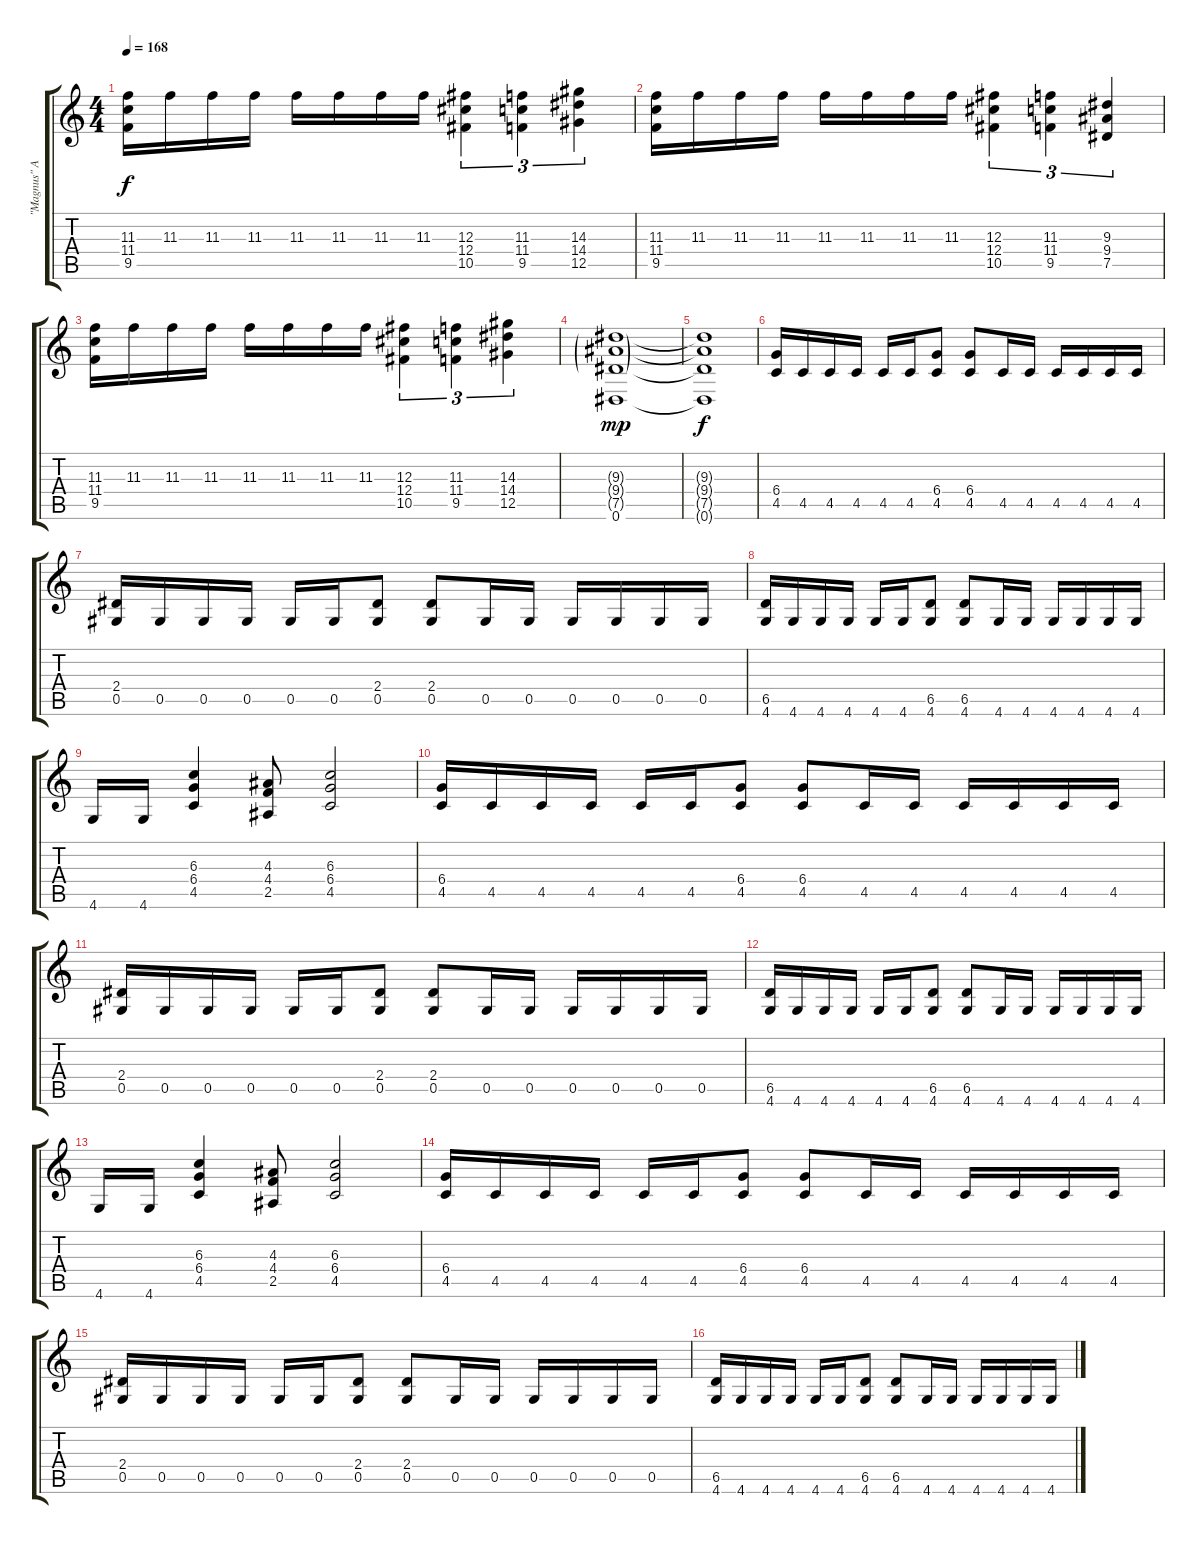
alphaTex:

\track ("\"Magnus\" Armin Siepen" "\"Magnus\" A") {instrument distortionguitar}
\staff {score tabs}
\tuning (Eb4 Bb3 Gb3 Db3 Ab2 Eb2) {hide}
\ts (4 4)
\tempo 168
\clef g2
\ks c
(11.3 11.4 9.5).16{dy f} 11.3.16 11.3.16 11.3.16 11.3.16 11.3.16 11.3.16 11.3.16 (12.3 12.4 10.5).4{tu (3 2)} (11.3 11.4 9.5).4{tu (3 2)} (14.3 14.4 12.5).4{tu (3 2)} |
(11.3 11.4 9.5).16 11.3.16 11.3.16 11.3.16 11.3.16 11.3.16 11.3.16 11.3.16 (12.3 12.4 10.5).4{tu (3 2)} (11.3 11.4 9.5).4{tu (3 2)} (9.3 9.4 7.5).4{tu (3 2)} |
(11.3 11.4 9.5).16 11.3.16 11.3.16 11.3.16 11.3.16 11.3.16 11.3.16 11.3.16 (12.3 12.4 10.5).4{tu (3 2)} (11.3 11.4 9.5).4{tu (3 2)} (14.3 14.4 12.5).4{tu (3 2)} |
(9.3{g} 9.4{g} 7.5{g} 0.6).1{dy mp} |
(9.3{t} 9.4{t} 7.5{t} 0.6{t}).1{dy f} |
(6.4 4.5).16 4.5.16 4.5.16 4.5.16 4.5.16 4.5.16 (6.4 4.5).8 (6.4 4.5).8 4.5.16 4.5.16 4.5.16 4.5.16 4.5.16 4.5.16 |
(2.4 0.5).16 0.5.16 0.5.16 0.5.16 0.5.16 0.5.16 (2.4 0.5).8 (2.4 0.5).8 0.5.16 0.5.16 0.5.16 0.5.16 0.5.16 0.5.16 |
(6.5 4.6).16 4.6.16 4.6.16 4.6.16 4.6.16 4.6.16 (6.5 4.6).8 (6.5 4.6).8 4.6.16 4.6.16 4.6.16 4.6.16 4.6.16 4.6.16 |
4.6.16 4.6.16 (6.3 6.4 4.5).4 (4.3 4.4 2.5).8 (6.3 6.4 4.5).2 |
(6.4 4.5).16 4.5.16 4.5.16 4.5.16 4.5.16 4.5.16 (6.4 4.5).8 (6.4 4.5).8 4.5.16 4.5.16 4.5.16 4.5.16 4.5.16 4.5.16 |
(2.4 0.5).16 0.5.16 0.5.16 0.5.16 0.5.16 0.5.16 (2.4 0.5).8 (2.4 0.5).8 0.5.16 0.5.16 0.5.16 0.5.16 0.5.16 0.5.16 |
(6.5 4.6).16 4.6.16 4.6.16 4.6.16 4.6.16 4.6.16 (6.5 4.6).8 (6.5 4.6).8 4.6.16 4.6.16 4.6.16 4.6.16 4.6.16 4.6.16 |
4.6.16 4.6.16 (6.3 6.4 4.5).4 (4.3 4.4 2.5).8 (6.3 6.4 4.5).2 |
(6.4 4.5).16 4.5.16 4.5.16 4.5.16 4.5.16 4.5.16 (6.4 4.5).8 (6.4 4.5).8 4.5.16 4.5.16 4.5.16 4.5.16 4.5.16 4.5.16 |
(2.4 0.5).16 0.5.16 0.5.16 0.5.16 0.5.16 0.5.16 (2.4 0.5).8 (2.4 0.5).8 0.5.16 0.5.16 0.5.16 0.5.16 0.5.16 0.5.16 |
(6.5 4.6).16 4.6.16 4.6.16 4.6.16 4.6.16 4.6.16 (6.5 4.6).8 (6.5 4.6).8 4.6.16 4.6.16 4.6.16 4.6.16 4.6.16 4.6.16
